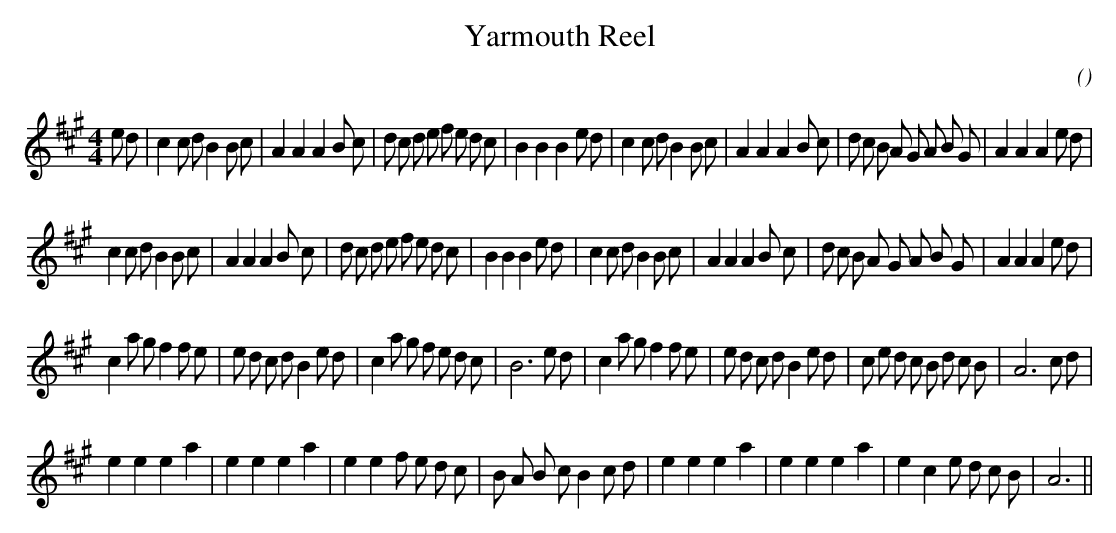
X:1
T: Yarmouth Reel
C:
O:
M:4/4
K:A
K:A
M:4/4
L:1/16
e2 d2 |c4 c2 d2 B4 B2 c2 |A4 A4 A4 B2 c2 |d2 c2 d2 e2 f2 e2 d2 c2 |B4 B4 B4 e2 d2 |c4 c2 d2 B4 B2 c2 |A4 A4 A4 B2 c2 |d2 c2 B2 A2 G2 A2 B2 G2 |A4 A4 A4 e2 d2 |
c4 c2 d2 B4 B2 c2 |A4 A4 A4 B2 c2 |d2 c2 d2 e2 f2 e2 d2 c2 |B4 B4 B4 e2 d2 |c4 c2 d2 B4 B2 c2 |A4 A4 A4 B2 c2 |d2 c2 B2 A2 G2 A2 B2 G2 |A4 A4 A4 e2 d2 |
c4 a2 g2 f4 f2 e2 |e2 d2 c2 d2 B4 e2 d2 |c4 a2 g2 f2 e2 d2 c2 |B12 e2 d2 |c4 a2 g2 f4 f2 e2 |e2 d2 c2 d2 B4 e2 d2 |c2 e2 d2 c2 B2 d2 c2 B2 |A12 c2 d2 |
e4 e4 e4 a4 |e4 e4 e4 a4 |e4 e4 f2 e2 d2 c2 |B2 A2 B2 c2 B4 c2 d2 |e4 e4 e4 a4 |e4 e4 e4 a4 |e4 c4 e2 d2 c2 B2 |A12 ||
